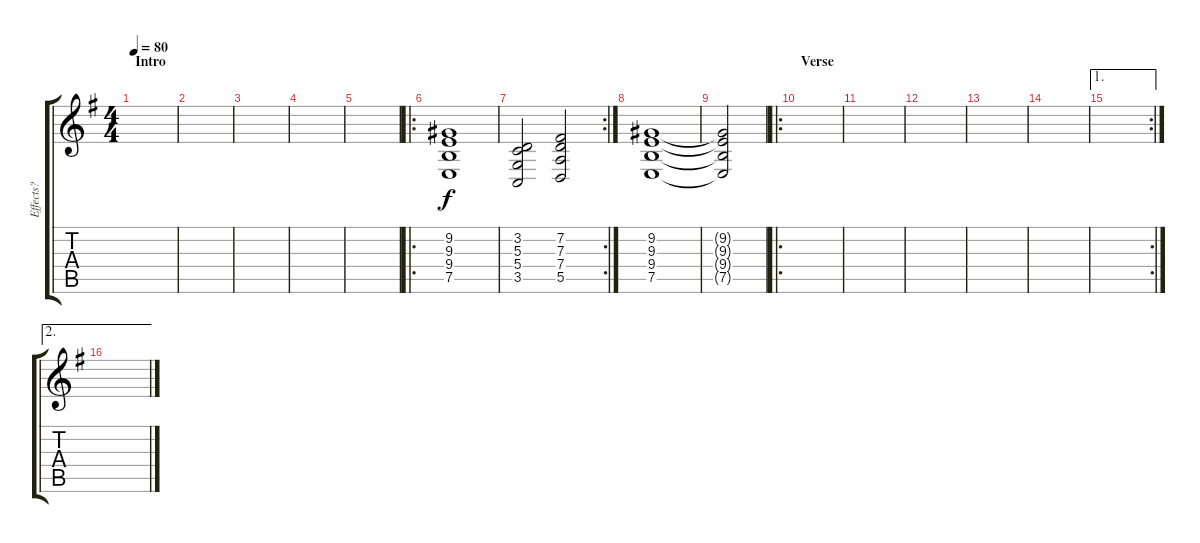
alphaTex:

\track ("Effects?" "Effects?") {instrument pad2warm}
\staff {score tabs}
\tuning (E4 B3 G3 D3 A2 E2) {hide}
\ts (4 4)
\section ("" "Intro")
\tempo 80
\clef g2
\ks g
|
|
|
|
|
\ro
(9.2 9.3 9.4 7.5).1 |
\rc 2
(3.2 5.3 5.4 3.5).2 (7.2 7.3 7.4 5.5).2 |
(9.2 9.3 9.4 7.5).1 |
(9.2{t} 9.3{t} 9.4{t} 7.5{t}).2 |
\ro
\section ("" "Verse")
|
|
|
|
|
\ae 1
\rc 2
|
\ae 2
